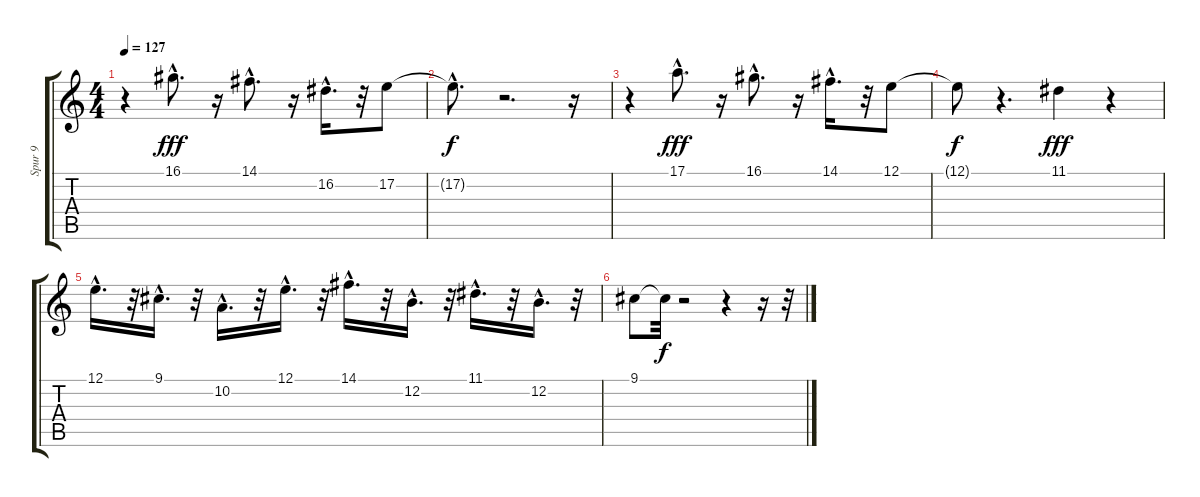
\track ("Spur 9" "Spur 9") {instrument stringensemble1}
\staff {score tabs}
\tuning (E4 B3 G3 D3 A2 E2) {hide}
\ts (4 4)
\tempo 127
\clef g2
\ks c
r.4{dy f} 16.1{hac}.8{d dy fff} r.16 14.1{hac}.8{d} r.16 16.2{hac}.16{d} r.32 17.2.8 |
17.2{hac t}.8{d dy f} r.2{d} r.16 |
r.4 17.1{hac}.8{d dy fff} r.16 16.1{hac}.8{d} r.16 14.1{hac}.16{d} r.32 12.1.8 |
12.1{t}.8{dy f} r.4{d} 11.1.4{dy fff} r.4 |
12.1{hac}.16{d} r.32 9.1{hac}.16{d} r.32 10.2{hac}.16{d} r.32 12.1{hac}.16{d} r.32 14.1{hac}.16{d} r.32 12.2{hac}.16{d} r.32 11.1{hac}.16{d} r.32 12.2{hac}.16{d} r.32 |
9.1.8 9.1{t}.32{dy f} r.2 r.4 r.16 r.32
